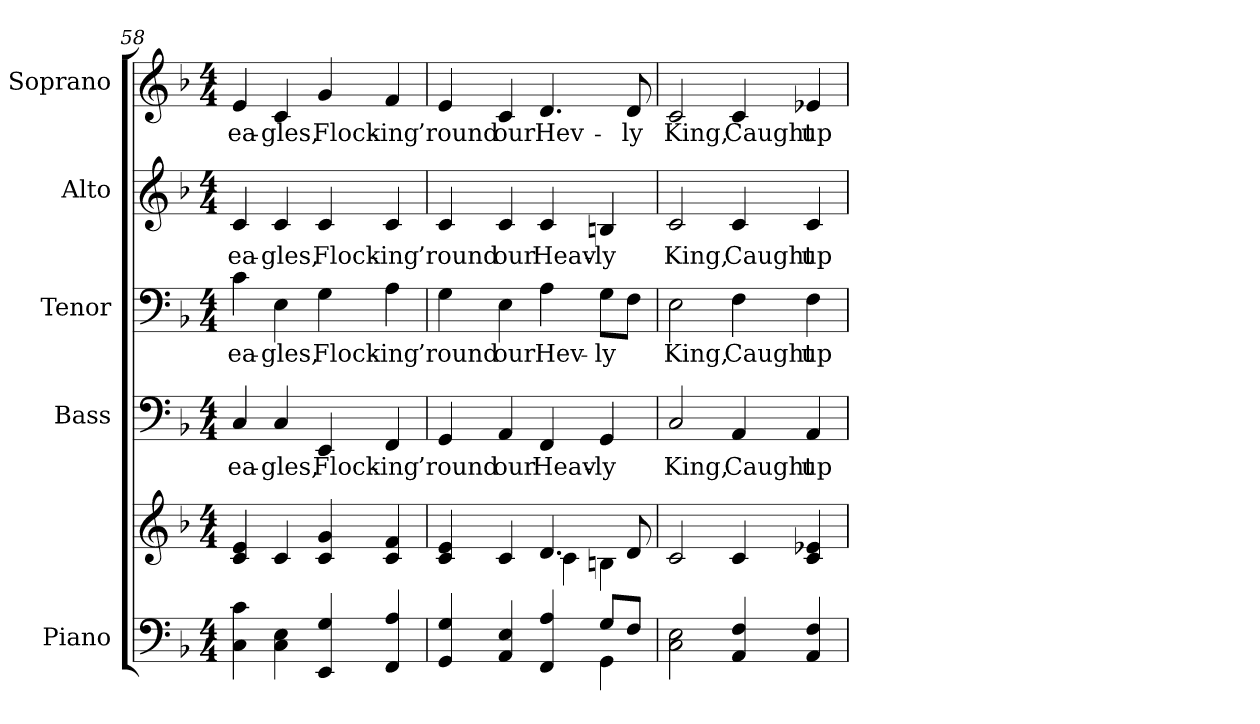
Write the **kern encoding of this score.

**kern	**kern	**kern	**text	**kern	**text	**kern	**text	**kern	**text
*part5	*part5	*part4	*part4	*part3	*part3	*part2	*part2	*part1	*part1
*staff6	*staff5	*staff4	*staff4	*staff3	*staff3	*staff2	*staff2	*staff1	*staff1
*I"Piano	*	*I"Bass	*	*I"Tenor	*	*I"Alto	*	*I"Soprano	*
*I'Pno.	*	*I'B.	*	*I'T.	*	*I'A.	*	*I'S.	*
!!LO:PB:g=z
*clefF4	*clefG2	*clefF4	*	*clefF4	*	*clefG2	*	*clefG2	*
*k[b-]	*k[b-]	*k[b-]	*	*k[b-]	*	*k[b-]	*	*k[b-]	*
*d:	*d:	*d:	*	*d:	*	*d:	*	*d:	*
*M4/4	*M4/4	*M4/4	*	*M4/4	*	*M4/4	*	*M4/4	*
=58	=58	=58	=58	=58	=58	=58	=58	=58	=58
!	!	!	!LO:LY:b:color=#000000	!	!	!	!	!	!
!	!	!	!	!	!LO:LY:b:color=#000000	!	!	!	!
!	!	!	!	!	!	!	!LO:LY:b:color=#000000	!	!
!	!	!	!	!	!	!	!	!	!LO:LY:b:color=#000000
4Ci\ 4ci	4ci/ 4ei	4Ci/	ea-	4ci\	ea-	4ci/	ea-	4ei/	ea-
!	!	!	!LO:LY:b:color=#000000	!	!	!	!	!	!
!	!	!	!	!	!LO:LY:b:color=#000000	!	!	!	!
!	!	!	!	!	!	!	!LO:LY:b:color=#000000	!	!
!	!	!	!	!	!	!	!	!	!LO:LY:b:color=#000000
4Ci\ 4Ei	4ci/	4Ci/	-gles,	4Ei\	-gles,	4ci/	-gles,	4ci/	-gles,
!	!	!	!LO:LY:b:color=#000000	!	!	!	!	!	!
!	!	!	!	!	!LO:LY:b:color=#000000	!	!	!	!
!	!	!	!	!	!	!	!LO:LY:b:color=#000000	!	!
!	!	!	!	!	!	!	!	!	!LO:LY:b:color=#000000
4EEi/ 4Gi	4ci/ 4gi	4EEi/	Flock-	4Gi\	Flock-	4ci/	Flock-	4gi/	Flock-
!	!	!	!LO:LY:b:color=#000000	!	!	!	!	!	!
!	!	!	!	!	!LO:LY:b:color=#000000	!	!	!	!
!	!	!	!	!	!	!	!LO:LY:b:color=#000000	!	!
!	!	!	!	!	!	!	!	!	!LO:LY:b:color=#000000
4FFi/ 4Ai	4ci/ 4fi	4FFi/	-ing	4Ai\	-ing	4ci/	-ing	4fi/	-ing
=59	=59	=59	=59	=59	=59	=59	=59	=59	=59
*^	*^	*	*	*	*	*	*	*	*
!	!	!	!	!	!LO:LY:b:color=#000000	!	!	!	!	!	!
!	!	!	!	!	!	!	!LO:LY:b:color=#000000	!	!	!	!
!	!	!	!	!	!	!	!	!	!LO:LY:b:color=#000000	!	!
!	!	!	!	!	!	!	!	!	!	!	!LO:LY:b:color=#000000
4GGi/ 4Gi	2ryy	4ci/ 4ei	2ryy	4GGi/	’round	4Gi\	’round	4ci/	’round	4ei/	’round
!	!	!	!	!	!LO:LY:b:color=#000000	!	!	!	!	!	!
!	!	!	!	!	!	!	!LO:LY:b:color=#000000	!	!	!	!
!	!	!	!	!	!	!	!	!	!LO:LY:b:color=#000000	!	!
!	!	!	!	!	!	!	!	!	!	!	!LO:LY:b:color=#000000
4AAi/ 4Ei	.	4ci/	.	4AAi/	our	4Ei\	our	4ci/	our	4ci/	our
!	!	!	!	!	!LO:LY:b:color=#000000	!	!	!	!	!	!
!	!	!	!	!	!	!	!LO:LY:b:color=#000000	!	!	!	!
!	!	!	!	!	!	!	!	!	!LO:LY:b:color=#000000	!	!
!	!	!	!	!	!	!	!	!	!	!	!LO:LY:b:color=#000000
4FFi/ 4Ai	4ryy	4.di/	4ci\	4FFi/	Heav-	4Ai\	Hev-	4ci/	Heav-	4.di/	Hev-
!	!	!	!	!	!LO:LY:b:color=#000000	!	!	!	!	!	!
!	!	!	!	!	!	!	!LO:LY:b:color=#000000	!	!	!	!
!	!	!	!	!	!	!	!	!	!LO:LY:b:color=#000000	!	!
8Gi/L	4GGi\	.	4Bni\	4GGi/	-ly	8Gi\L	-ly	4Bni/	-ly	.	.
!	!	!	!	!	!	!	!	!	!	!	!LO:LY:b:color=#000000
8Fi/J	.	8di/	.	.	.	8Fi\J	.	.	.	8di/	-ly
*v	*v	*	*	*	*	*	*	*	*	*	*
*	*v	*v	*	*	*	*	*	*	*	*
=60	=60	=60	=60	=60	=60	=60	=60	=60	=60
!	!	!	!LO:LY:b:color=#000000	!	!	!	!	!	!
!	!	!	!	!	!LO:LY:b:color=#000000	!	!	!	!
!	!	!	!	!	!	!	!LO:LY:b:color=#000000	!	!
!	!	!	!	!	!	!	!	!	!LO:LY:b:color=#000000
2Ci\ 2Ei	2ci/	2Ci/	King,	2Ei\	King,	2ci/	King,	2ci/	King,
!	!	!	!LO:LY:b:color=#000000	!	!	!	!	!	!
!	!	!	!	!	!LO:LY:b:color=#000000	!	!	!	!
!	!	!	!	!	!	!	!LO:LY:b:color=#000000	!	!
!	!	!	!	!	!	!	!	!	!LO:LY:b:color=#000000
4AAi/ 4Fi	4ci/	4AAi/	Caught	4Fi\	Caught	4ci/	Caught	4ci/	Caught
!	!	!	!LO:LY:b:color=#000000	!	!	!	!	!	!
!	!	!	!	!	!LO:LY:b:color=#000000	!	!	!	!
!	!	!	!	!	!	!	!LO:LY:b:color=#000000	!	!
!	!	!	!	!	!	!	!	!	!LO:LY:b:color=#000000
4AAi/ 4Fi	4ci/ 4e-Xi	4AAi/	up	4Fi\	up	4ci/	up	4e-Xi/	up
=	=	=	=	=	=	=	=	=	=
*-	*-	*-	*-	*-	*-	*-	*-	*-	*-
